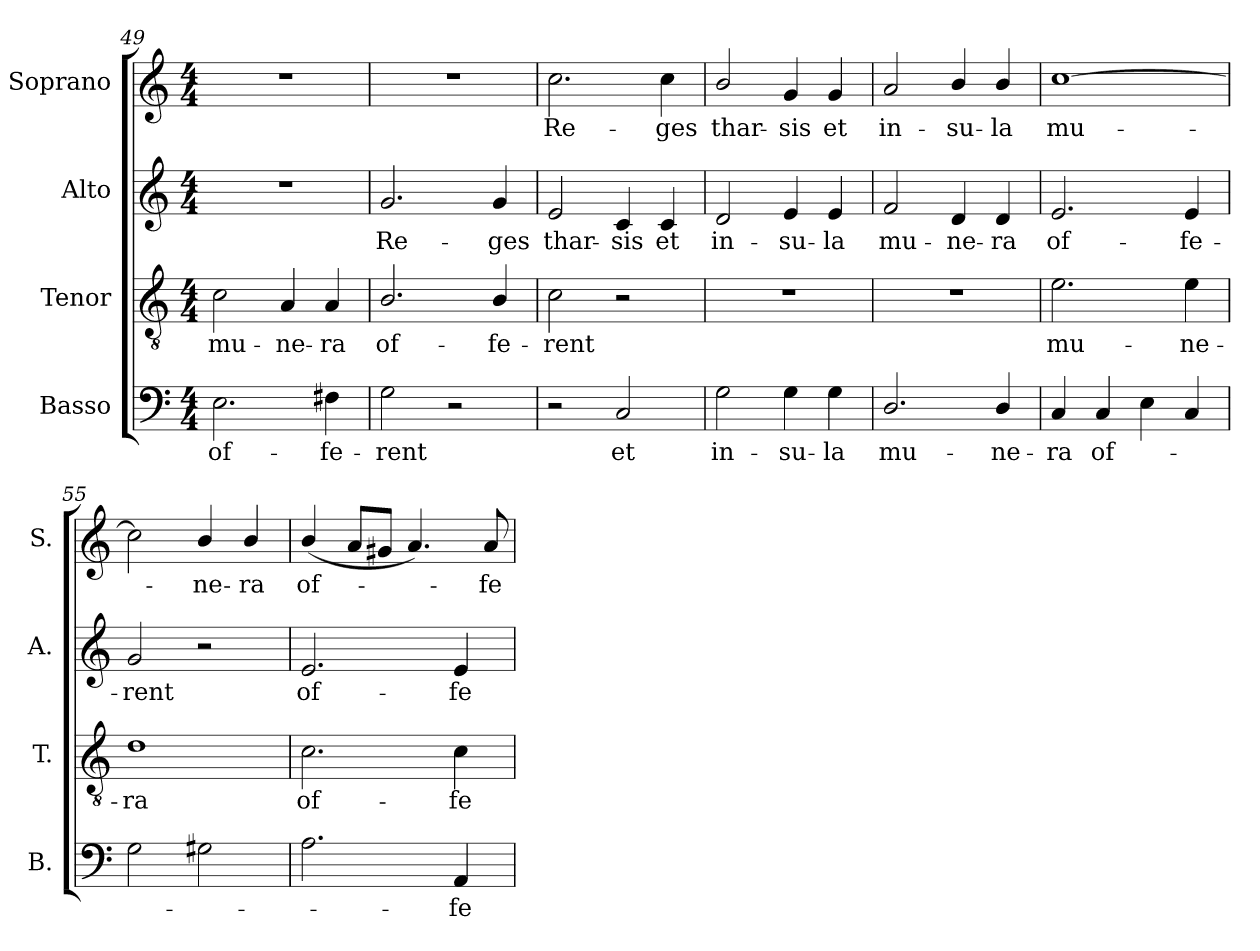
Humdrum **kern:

**kern	**text	**kern	**text	**kern	**text	**kern	**text
*part4	*part4	*part3	*part3	*part2	*part2	*part1	*part1
*staff4	*staff4	*staff3	*staff3	*staff2	*staff2	*staff1	*staff1
*I"Basso	*	*I"Tenor	*	*I"Alto	*	*I"Soprano	*
*I'B.	*	*I'T.	*	*I'A.	*	*I'S.	*
!!LO:LB:g=z
*clefF4	*	*clefGv2	*	*clefG2	*	*clefG2	*
*	*	*ITrd7c12	*	*	*	*	*
*k[]	*	*k[]	*	*k[]	*	*k[]	*
*C:	*	*C:	*	*C:	*	*C:	*
*M4/4	*	*M4/4	*	*M4/4	*	*M4/4	*
=49	=49	=49	=49	=49	=49	=49	=49
!	!LO:LY:b:color=#000000	!	!	!	!	!	!
!	!	!	!LO:LY:b:color=#000000	!	!	!	!
2.Ei\	of-	2Ci\	mu-	1r	.	1r	.
!	!	!	!LO:LY:b:color=#000000	!	!	!	!
.	.	4AAi/	-ne-	.	.	.	.
!	!LO:LY:b:color=#000000	!	!	!	!	!	!
!	!	!	!LO:LY:b:color=#000000	!	!	!	!
4F#Xi\	-fe-	4AAi/	-ra	.	.	.	.
=50	=50	=50	=50	=50	=50	=50	=50
!	!LO:LY:b:color=#000000	!	!	!	!	!	!
!	!	!	!LO:LY:b:color=#000000	!	!	!	!
!	!	!	!	!	!LO:LY:b:color=#000000	!	!
2Gi\	-rent	2.BBi/	of-	2.gi/	Re-	1r	.
2r	.	.	.	.	.	.	.
!	!	!	!LO:LY:b:color=#000000	!	!	!	!
!	!	!	!	!	!LO:LY:b:color=#000000	!	!
.	.	4BBi/	-fe-	4gi/	-ges	.	.
=51	=51	=51	=51	=51	=51	=51	=51
!	!	!	!LO:LY:b:color=#000000	!	!	!	!
!	!	!	!	!	!LO:LY:b:color=#000000	!	!
!	!	!	!	!	!	!	!LO:LY:b:color=#000000
2r	.	2Ci\	-rent	2ei/	thar-	2.cci\	Re-
!	!LO:LY:b:color=#000000	!	!	!	!	!	!
!	!	!	!	!	!LO:LY:b:color=#000000	!	!
2Ci/	et	2r	.	4ci/	-sis	.	.
!	!	!	!	!	!LO:LY:b:color=#000000	!	!
!	!	!	!	!	!	!	!LO:LY:b:color=#000000
.	.	.	.	4ci/	et	4cci\	-ges
=52	=52	=52	=52	=52	=52	=52	=52
!	!LO:LY:b:color=#000000	!	!	!	!	!	!
!	!	!	!	!	!LO:LY:b:color=#000000	!	!
!	!	!	!	!	!	!	!LO:LY:b:color=#000000
2Gi\	in-	1r	.	2di/	in-	2bi/	thar-
!	!LO:LY:b:color=#000000	!	!	!	!	!	!
!	!	!	!	!	!LO:LY:b:color=#000000	!	!
!	!	!	!	!	!	!	!LO:LY:b:color=#000000
4Gi\	-su-	.	.	4ei/	-su-	4gi/	-sis
!	!LO:LY:b:color=#000000	!	!	!	!	!	!
!	!	!	!	!	!LO:LY:b:color=#000000	!	!
!	!	!	!	!	!	!	!LO:LY:b:color=#000000
4Gi\	-la	.	.	4ei/	-la	4gi/	et
=53	=53	=53	=53	=53	=53	=53	=53
!	!LO:LY:b:color=#000000	!	!	!	!	!	!
!	!	!	!	!	!LO:LY:b:color=#000000	!	!
!	!	!	!	!	!	!	!LO:LY:b:color=#000000
2.Di/	mu-	1r	.	2fi/	mu-	2ai/	in-
!	!	!	!	!	!LO:LY:b:color=#000000	!	!
!	!	!	!	!	!	!	!LO:LY:b:color=#000000
.	.	.	.	4di/	-ne-	4bi/	-su-
!	!LO:LY:b:color=#000000	!	!	!	!	!	!
!	!	!	!	!	!LO:LY:b:color=#000000	!	!
!	!	!	!	!	!	!	!LO:LY:b:color=#000000
4Di/	-ne-	.	.	4di/	-ra	4bi/	-la
=54	=54	=54	=54	=54	=54	=54	=54
!	!LO:LY:b:color=#000000	!	!	!	!	!	!
!	!	!	!LO:LY:b:color=#000000	!	!	!	!
!	!	!	!	!	!LO:LY:b:color=#000000	!	!
!	!	!	!	!	!	!	!LO:LY:b:color=#000000
4Ci/	-ra	2.Ei\	mu-	2.ei/	of-	[>1cci	mu-
!	!LO:LY:b:color=#000000	!	!	!	!	!	!
4Ci/	of-	.	.	.	.	.	.
4Ei\	.	.	.	.	.	.	.
!	!	!	!LO:LY:b:color=#000000	!	!	!	!
!	!	!	!	!	!LO:LY:b:color=#000000	!	!
4Ci/	.	4Ei\	-ne-	4ei/	-fe-	.	.
=55	=55	=55	=55	=55	=55	=55	=55
!	!	!	!LO:LY:b:color=#000000	!	!	!	!
!	!	!	!	!	!LO:LY:b:color=#000000	!	!
2Gi\	.	1Di	-ra	2gi/	-rent	2cci\]	.
!	!	!	!	!	!	!	!LO:LY:b:color=#000000
2G#Xi\	.	.	.	2r	.	4bi/	-ne-
!	!	!	!	!	!	!	!LO:LY:b:color=#000000
.	.	.	.	.	.	4bi/	-ra
!!LO:PB:g=z
=56	=56	=56	=56	=56	=56	=56	=56
!	!	!	!LO:LY:b:color=#000000	!	!	!	!
!	!	!	!	!	!LO:LY:b:color=#000000	!	!
!	!	!	!	!	!	!	!LO:LY:b:color=#000000
2.Ai\	.	2.Ci\	of-	2.ei/	of-	(4bi/	of-
.	.	.	.	.	.	8ai/L	.
.	.	.	.	.	.	8g#Xi/J	.
.	.	.	.	.	.	4.ai/)	.
!	!LO:LY:b:color=#000000	!	!	!	!	!	!
!	!	!	!LO:LY:b:color=#000000	!	!	!	!
!	!	!	!	!	!LO:LY:b:color=#000000	!	!
4AAi/	-fe-	4Ci\	-fe-	4ei/	-fe-	.	.
!	!	!	!	!	!	!	!LO:LY:b:color=#000000
.	.	.	.	.	.	8ai/	-fe-
=	=	=	=	=	=	=	=
*-	*-	*-	*-	*-	*-	*-	*-
